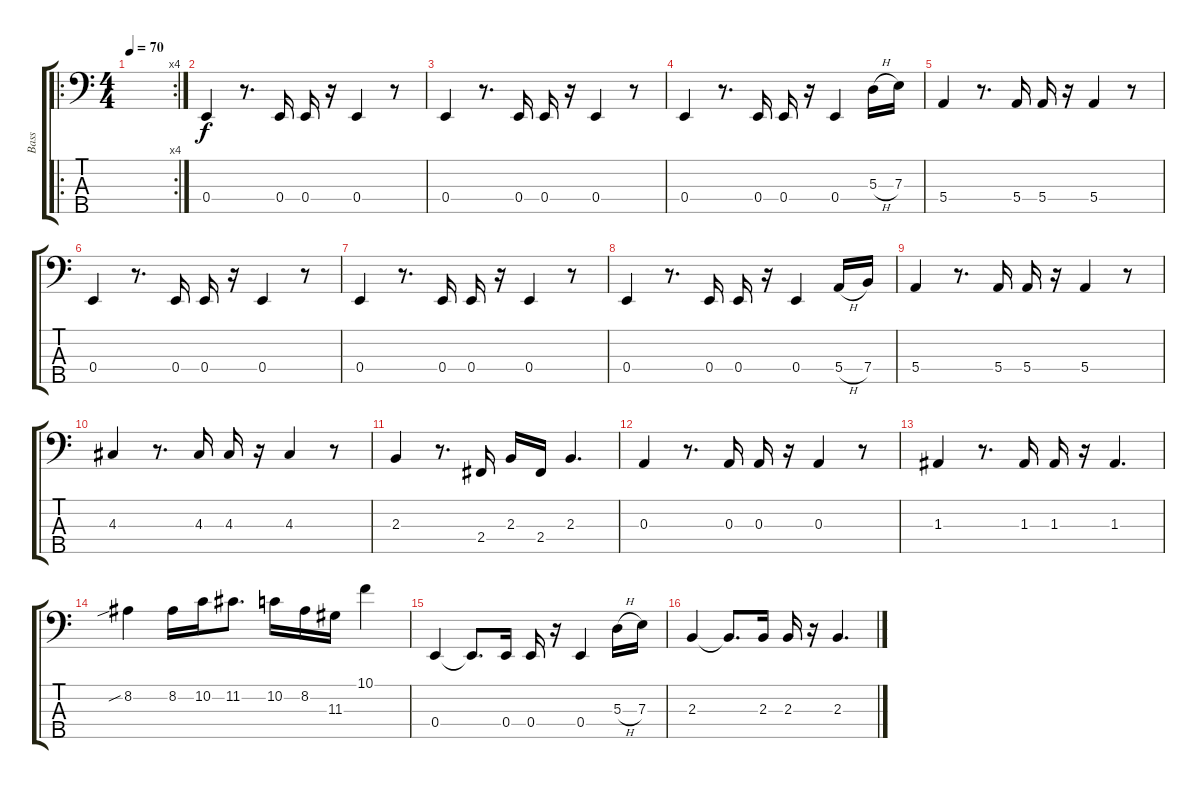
\track ("Bass" "Bass") {instrument electricbassfinger}
\staff {score tabs}
\tuning (G2 D2 A1 E1 B0) {hide}
\ro
\rc 4
\ts (4 4)
\tempo 70
\clef f4
\ks c
|
0.4.4 r.8{d} 0.4.16 0.4.16 r.16 0.4.4 r.8 |
0.4.4 r.8{d} 0.4.16 0.4.16 r.16 0.4.4 r.8 |
0.4.4 r.8{d} 0.4.16 0.4.16 r.16 0.4.4 5.3{h}.16 7.3.16 |
5.4.4 r.8{d} 5.4.16 5.4.16 r.16 5.4.4 r.8 |
0.4.4 r.8{d} 0.4.16 0.4.16 r.16 0.4.4 r.8 |
0.4.4 r.8{d} 0.4.16 0.4.16 r.16 0.4.4 r.8 |
0.4.4 r.8{d} 0.4.16 0.4.16 r.16 0.4.4 5.4{h}.16 7.4.16 |
5.4.4 r.8{d} 5.4.16 5.4.16 r.16 5.4.4 r.8 |
4.3.4 r.8{d} 4.3.16 4.3.16 r.16 4.3.4 r.8 |
2.3.4 r.8{d} 2.4.16 2.3.16 2.4.16 2.3.4{d} |
0.3.4 r.8{d} 0.3.16 0.3.16 r.16 0.3.4 r.8 |
1.3.4 r.8{d} 1.3.16 1.3.16 r.16 1.3.4{d} |
8.2{sib}.4 8.2.16 10.2.16 11.2.8{d} 10.2.16 8.2.16 11.3.16 10.1.4 |
0.4.4 0.4{t}.8{d} 0.4.16 0.4.16 r.16 0.4.4 5.3{h}.16 7.3.16 |
2.3.4 2.3{t}.8{d} 2.3.16 2.3.16 r.16 2.3.4{d}
